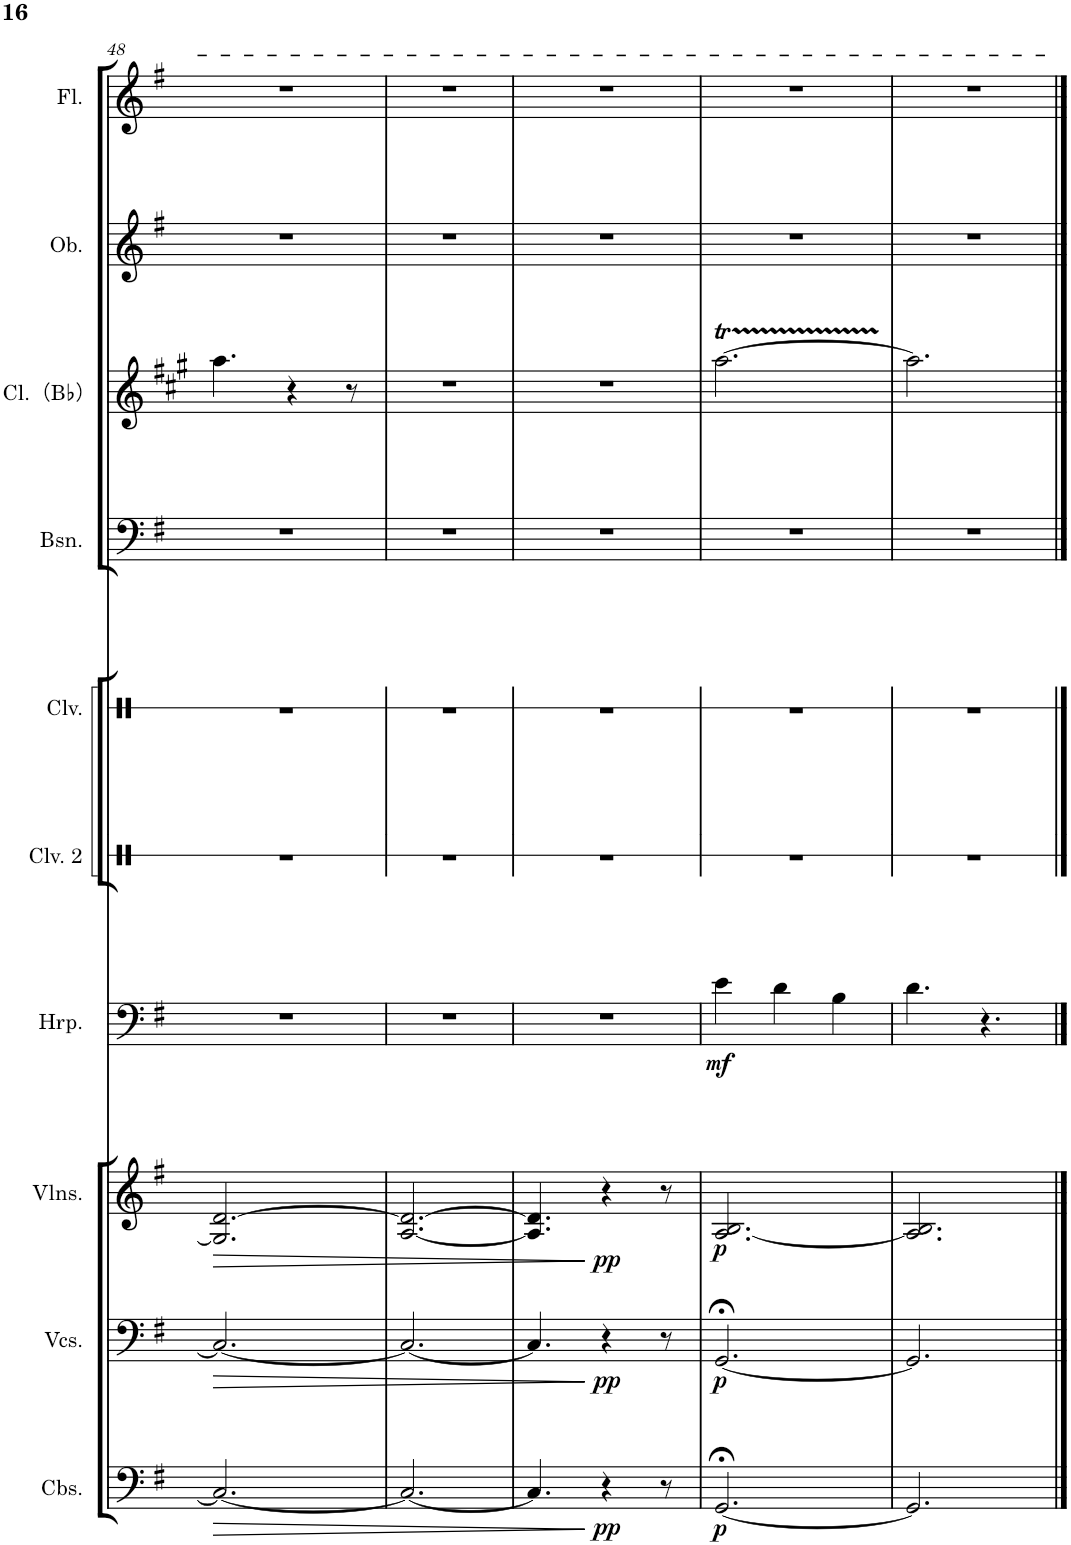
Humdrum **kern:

**kern	**dynam	**kern	**dynam	**kern	**dynam	**kern	**dynam	**kern	**kern	**kern	**kern	**kern	**kern
*part10	*part10	*part9	*part9	*part8	*part8	*part7	*part7	*part6	*part5	*part4	*part3	*part2	*part1
*staff10	*staff10	*staff9	*staff9	*staff8	*staff8	*staff7	*staff7	*staff6	*staff5	*staff4	*staff3	*staff2	*staff1
*I"乐队低音提琴	*	*I"乐队大提琴	*	*I"乐队小提琴	*	*I"西洋筝	*	*I"响棒 2	*I"响棒	*I"大管	*I"Hulurinet（Bb）	*I"西洋双簧笙	*I"西洋铁笛
!!LO:PB:g=z
*clefF4	*	*clefF4	*	*clefG2	*	*clefF4	*	*clefX	*clefX	*clefF4	*clefG2	*clefG2	*clefG2
*Trd7c12	*	*	*	*	*	*	*	*	*	*	*Trd1c2	*	*
*k[f#]	*	*k[f#]	*	*k[f#]	*	*k[f#]	*	*k[]	*k[]	*k[f#]	*k[f#c#g#]	*k[f#]	*k[f#]
*M6/8	*	*M6/8	*	*M6/8	*	*M6/8	*	*M6/8	*M6/8	*M6/8	*M6/8	*M6/8	*M6/8
=48	=48	=48	=48	=48	=48	=48	=48	=48	=48	=48	=48	=48	=48
!	!LO:HP:b	!	!LO:HP:b	!	!LO:HP:b	!	!	!	!	!	!	!	!
2.C/_	>	2.C/_	>	2.G/] [2.d/	>	2.r	.	2.r	2.r	2.r	4.aa\	2.r	2.r
.	.	.	.	.	.	.	.	.	.	.	4r	.	.
.	.	.	.	.	.	.	.	.	.	.	8r	.	.
=49	=49	=49	=49	=49	=49	=49	=49	=49	=49	=49	=49	=49	=49
2.C/_	.	2.C/_	.	[2.A/ 2.d/_	.	2.r	.	2.r	2.r	2.r	2.r	2.r	2.r
=50	=50	=50	=50	=50	=50	=50	=50	=50	=50	=50	=50	=50	=50
4.C/]	.	4.C/]	.	4.A/] 4.d/]	.	2.r	.	2.r	2.r	2.r	2.r	2.r	2.r
!	!LO:DY:n=1:b	!	!LO:DY:n=1:b	!	!LO:DY:n=1:b	!	!	!	!	!	!	!	!
4r	] pp	4r	] pp	4r	] pp	.	.	.	.	.	.	.	.
8r	.	8r	.	8r	.	.	.	.	.	.	.	.	.
=51	=51	=51	=51	=51	=51	=51	=51	=51	=51	=51	=51	=51	=51
!	!LO:DY:b	!	!LO:DY:b	!	!LO:DY:b	!	!LO:DY:b	!	!	!	!	!	!
[2.GG;</	p	[2.GG;</	p	[2.A/ 2.B/	p	4e\	mf	2.r	2.r	2.r	[2.aaT\	2.r	2.r
.	.	.	.	.	.	4d\	.	.	.	.	.	.	.
.	.	.	.	.	.	4B\	.	.	.	.	.	.	.
=52	=52	=52	=52	=52	=52	=52	=52	=52	=52	=52	=52	=52	=52
2.GG/]	.	2.GG/]	.	2.A/] 2.B/	.	4.d\	.	2.r	2.r	2.r	2.aa\]	2.r	2.r
.	.	.	.	.	.	4.r	.	.	.	.	.	.	.
==	==	==	==	==	==	==	==	==	==	==	==	==	==
*-	*-	*-	*-	*-	*-	*-	*-	*-	*-	*-	*-	*-	*-
